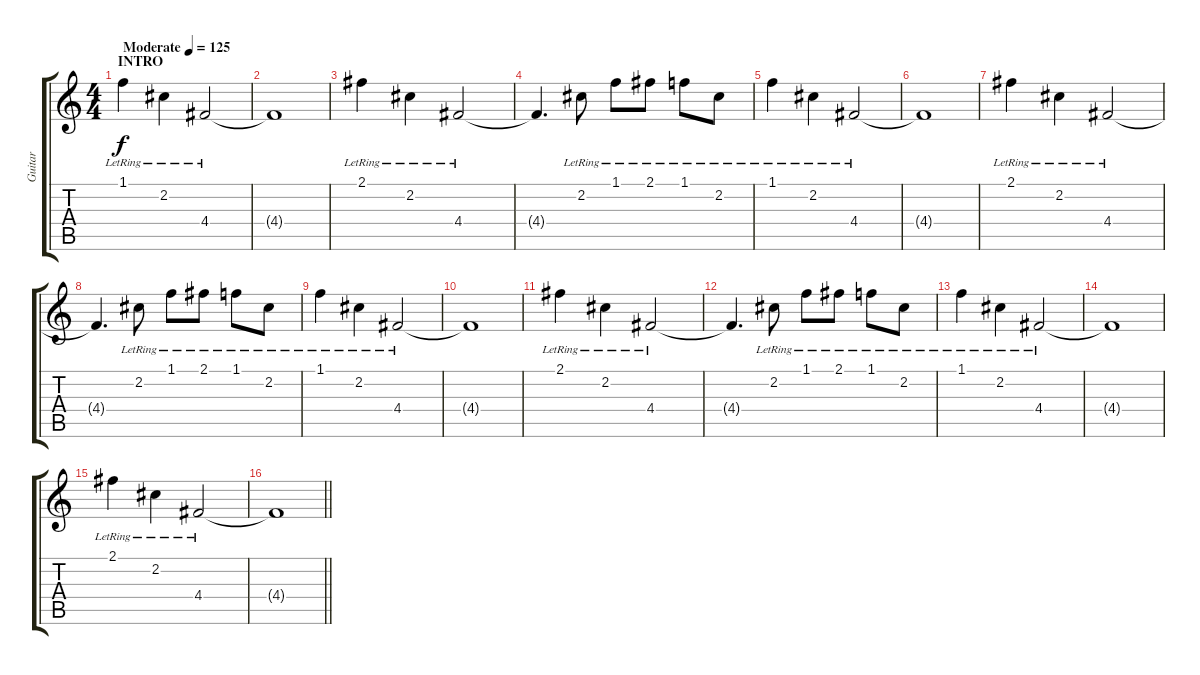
\track ("Guitar" "Guitar") {instrument electricguitarjazz}
\staff {score tabs}
\tuning (E4 B3 G3 D3 A2 E2) {hide}
\ts (4 4)
\section ("" "INTRO")
\tempo (125 "Moderate")
\clef g2
\ks c
1.1{lr}.4{dy f instrument electricguitarjazz} 2.2{lr}.4 4.4{lr}.2 |
4.4{t}.1 |
2.1{lr}.4 2.2{lr}.4 4.4{lr}.2 |
4.4{t}.4{d} 2.2{lr}.8 1.1{lr}.8 2.1{lr}.8 1.1{lr}.8 2.2{lr}.8 |
1.1{lr}.4 2.2{lr}.4 4.4{lr}.2 |
4.4{t}.1 |
2.1{lr}.4 2.2{lr}.4 4.4{lr}.2 |
4.4{t}.4{d} 2.2{lr}.8 1.1{lr}.8 2.1{lr}.8 1.1{lr}.8 2.2{lr}.8 |
1.1{lr}.4 2.2{lr}.4 4.4{lr}.2 |
4.4{t}.1 |
2.1{lr}.4 2.2{lr}.4 4.4{lr}.2 |
4.4{t}.4{d} 2.2{lr}.8 1.1{lr}.8 2.1{lr}.8 1.1{lr}.8 2.2{lr}.8 |
1.1{lr}.4 2.2{lr}.4 4.4{lr}.2 |
4.4{t}.1 |
2.1{lr}.4 2.2{lr}.4 4.4{lr}.2 |
\barLineRight lightlight
4.4{t}.1
